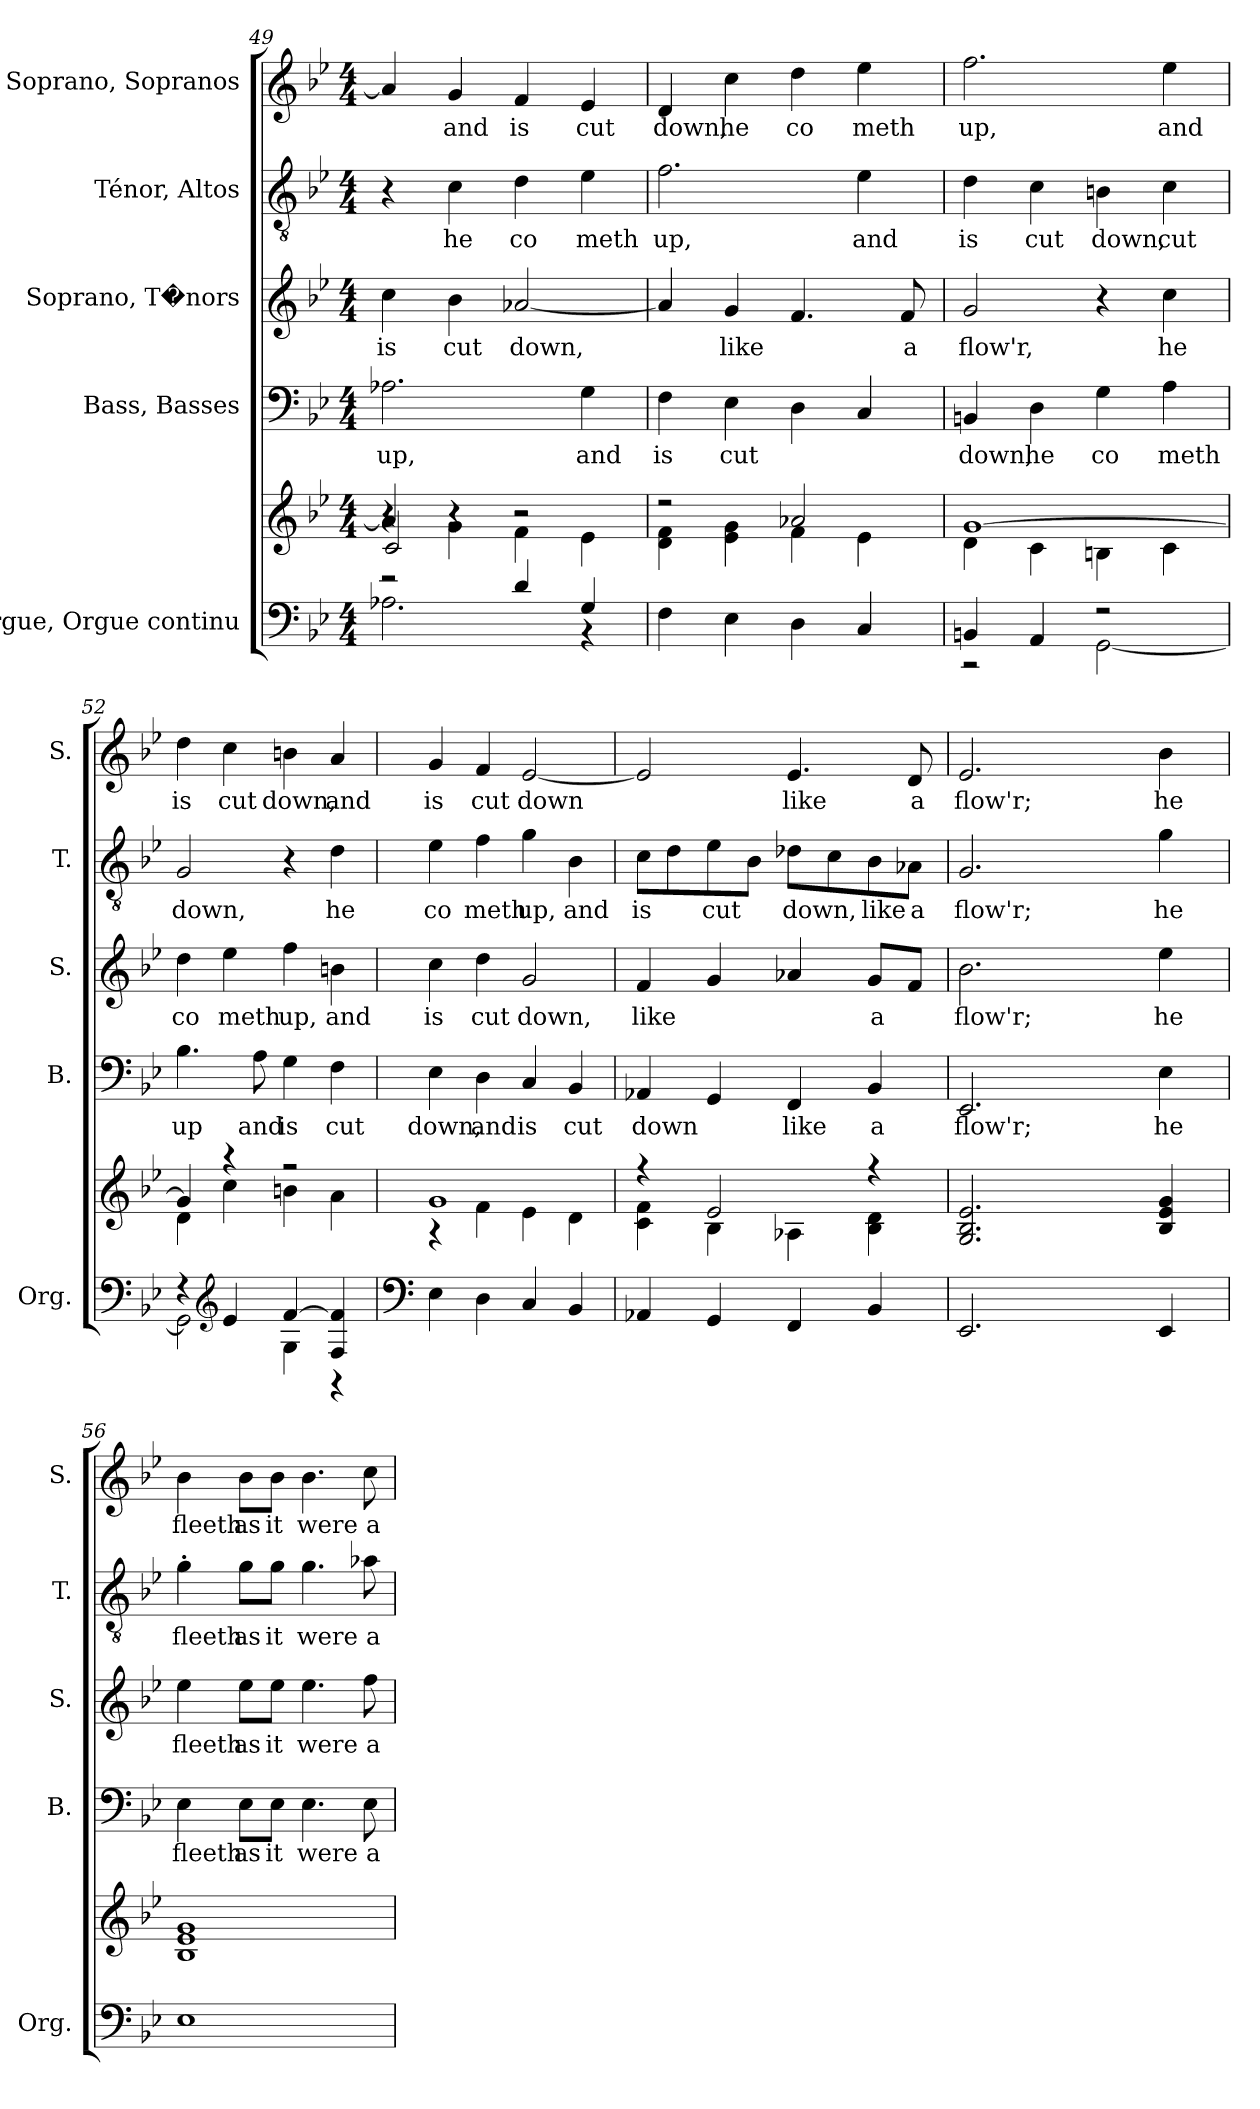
**kern	**kern	**kern	**text	**kern	**text	**kern	**text	**kern	**text
*part5	*part5	*part4	*part4	*part3	*part3	*part2	*part2	*part1	*part1
*staff6	*staff5	*staff4	*staff4	*staff3	*staff3	*staff2	*staff2	*staff1	*staff1
*I"Orgue, Orgue continu	*	*I"Bass, Basses	*	*I"Soprano, T�nors	*	*I"Ténor, Altos	*	*I"Soprano, Sopranos	*
*I'Org.	*	*I'B.	*	*I'S.	*	*I'T.	*	*I'S.	*
!!LO:PB:g=z
*clefF4	*clefG2	*clefF4	*	*clefG2	*	*clefGv2	*	*clefG2	*
*k[b-e-]	*k[b-e-]	*k[b-e-]	*	*k[b-e-]	*	*k[b-e-]	*	*k[b-e-]	*
*M4/4	*M4/4	*M4/4	*	*M4/4	*	*M4/4	*	*M4/4	*
=49	=49	=49	=49	=49	=49	=49	=49	=49	=49
*^	*^	*	*	*	*	*	*	*	*
*	*	*	*^	*	*	*	*	*	*	*	*
!	!	!	!	!	!	!LO:LY:b	!	!LO:LY:b	!	!	!	!
2r	2.A-X\	4a-/]	4r	2c/	2.A-X\	up,	4cc\	is	4r	.	4a-/]	.
!	!	!	!	!	!	!	!	!LO:LY:b	!	!LO:LY:b	!	!LO:LY:b
.	.	4r	4g\	.	.	.	4b-\	cut	4c\	he	4g/	and
!	!	!	!	!	!	!	!	!LO:LY:b	!	!LO:LY:b	!	!LO:LY:b
4d/	.	2r	4f\	2r	.	.	[2a-X/	down,	4d\	co	4f/	is
!	!	!	!	!	!	!LO:LY:b	!	!	!	!LO:LY:b	!	!LO:LY:b
4G/	4r	.	4e-\	.	4G\	and	.	.	4e-\	meth	4e-/	cut
*	*	*	*v	*v	*	*	*	*	*	*	*	*
=50	=50	=50	=50	=50	=50	=50	=50	=50	=50	=50	=50
!	!	!	!	!	!LO:LY:b	!	!	!	!LO:LY:b	!	!LO:LY:b
*v	*v	*	*	*	*	*	*	*	*	*	*
4F\	2r	4d\ 4f\	4F\	is	4a-/]	.	2.f\	up,	4d/	down,
!	!	!	!	!LO:LY:b	!	!LO:LY:b	!	!	!	!LO:LY:b
4E-\	.	4e-\ 4g\	4E-\	cut	4g/	like	.	.	4cc\	he
!	!	!	!	!	!	!	!	!	!	!LO:LY:b
4D\	2a-X/	4f\	4D\	.	4.f/	.	.	.	4dd\	co
!	!	!	!	!	!	!	!	!LO:LY:b	!	!LO:LY:b
4C/	.	4e-\	4C/	.	.	.	4e-\	and	4ee-\	meth
!	!	!	!	!	!	!LO:LY:b	!	!	!	!
.	.	.	.	.	8f/	a	.	.	.	.
=51	=51	=51	=51	=51	=51	=51	=51	=51	=51	=51
*^	*	*	*	*	*	*	*	*	*	*
!	!	!	!	!	!LO:LY:b	!	!LO:LY:b	!	!LO:LY:b	!	!LO:LY:b
4BBn/	2r	[1g	4d\	4BBn/	down,	2g/	flow'r,	4d\	is	2.ff\	up,
!	!	!	!	!	!LO:LY:b	!	!	!	!LO:LY:b	!	!
4AA/	.	.	4c\	4D\	he	.	.	4c\	cut	.	.
!	!	!	!	!	!LO:LY:b	!	!	!	!LO:LY:b	!	!
2r	[2GG\	.	4Bn\	4G\	co	4r	.	4Bn\	down,	.	.
!	!	!	!	!	!LO:LY:b	!	!LO:LY:b	!	!LO:LY:b	!	!LO:LY:b
.	.	.	4c\	4A\	meth	4cc\	he	4c\	cut	4ee-\	and
=52	=52	=52	=52	=52	=52	=52	=52	=52	=52	=52	=52
!	!	!	!	!	!LO:LY:b	!	!LO:LY:b	!	!LO:LY:b	!	!LO:LY:b
4r	2GG\]	4g/]	4d\	4.B-\	up	4dd\	co	2G/	down,	4dd\	is
*clefG2	*	*	*	*	*	*	*	*	*	*	*
!	!	!	!	!	!	!	!LO:LY:b	!	!	!	!LO:LY:b
4e-/	.	4r	4cc\	.	.	4ee-\	meth	.	.	4cc\	cut
!	!	!	!	!	!LO:LY:b	!	!	!	!	!	!
.	.	.	.	8A\	and	.	.	.	.	.	.
!	!	!	!	!	!LO:LY:b	!	!LO:LY:b	!	!	!	!LO:LY:b
[4f/	4G\	2r	4bn\	4G\	is	4ff\	up,	4r	.	4bn\	down,
!	!	!	!	!	!LO:LY:b	!	!LO:LY:b	!	!LO:LY:b	!	!LO:LY:b
4F/ 4f/]	4r	.	4a\	4F\	cut	4bn\	and	4d\	he	4a/	and
*v	*v	*	*	*	*	*	*	*	*	*	*
!!LO:PB:g=z
=53	=53	=53	=53	=53	=53	=53	=53	=53	=53	=53
*clefF4	*	*	*	*	*	*	*	*	*	*
*^	*	*	*	*	*	*	*	*	*	*
!	!	!	!	!	!LO:LY:b	!	!LO:LY:b	!	!LO:LY:b	!	!LO:LY:b
*v	*v	*	*	*	*	*	*	*	*	*	*
4E-\	1g	4r	4E-\	down,	4cc\	is	4e-\	co	4g/	is
!	!	!	!	!LO:LY:b	!	!LO:LY:b	!	!LO:LY:b	!	!LO:LY:b
4D\	.	4f\	4D\	and	4dd\	cut	4f\	meth	4f/	cut
!	!	!	!	!LO:LY:b	!	!LO:LY:b	!	!LO:LY:b	!	!LO:LY:b
4C/	.	4e-\	4C/	is	2g/	down,	4g\	up,	[2e-/	down
!	!	!	!	!LO:LY:b	!	!	!	!LO:LY:b	!	!
4BB-/	.	4d\	4BB-/	cut	.	.	4B-\	and	.	.
=54	=54	=54	=54	=54	=54	=54	=54	=54	=54	=54
!	!	!	!	!LO:LY:b	!	!LO:LY:b	!	!LO:LY:b	!	!
*	*	*	*	*	*	*	*	*	*^	*
*	*	*	*	*	*	*	*	*	*	*^	*
*	*	*	*	*	*	*	*	*	*	*	*^	*
*	*	*	*	*	*	*	*	*	*	*	*	*^	*
*	*	*	*	*	*	*	*	*	*	*	*	*	*^	*
*	*	*	*	*	*	*	*	*	*	*	*	*	*	*^	*
*	*	*	*	*	*	*	*	*	*	*	*	*	*	*	*^	*
*	*	*	*	*	*	*	*	*	*	*	*	*	*	*	*	*^	*
*	*	*	*	*	*	*	*	*	*	*	*	*	*	*	*	*	*^	*
4AA-X/	4r	4c\ 4f\	4AA-X/	down	4f/	like	8c\L	is	2e-/]	8ryy	8.ryy	4ryy	4ryy	4.ryy	4..ryy	2ryy	2ryy	2.ryy	.
*	*	*	*	*	*	*	*	*	*MM69	*	*	*	*	*	*	*	*	*	*
.	.	.	.	.	.	.	8d\	.	.	2..ryy	.	.	.	.	.	.	.	.	.
*	*	*	*	*	*	*	*	*	*MM68	*	*	*	*	*	*	*	*	*	*
.	.	.	.	.	.	.	.	.	.	.	2ryy	.	.	.	.	.	.	.	.
*	*	*	*	*	*	*	*	*	*MM67	*	*	*	*	*	*	*	*	*	*
!	!	!	!	!	!	!	!	!LO:LY:b	!	!	!	!	!	!	!	!	!	!	!
4GG/	2e-/	4B-\	4GG/	.	4g/	.	8e-\	cut	.	.	.	2.ryy	16ryy	.	.	.	.	.	.
*	*	*	*	*	*	*	*	*	*MM66	*	*	*	*	*	*	*	*	*	*
.	.	.	.	.	.	.	.	.	.	.	.	.	2ryy	.	.	.	.	.	.
*	*	*	*	*	*	*	*	*	*MM65	*	*	*	*	*	*	*	*	*	*
.	.	.	.	.	.	.	8B-\J	.	.	.	.	.	.	2ryy	.	.	.	.	.
*	*	*	*	*	*	*	*	*	*MM64	*	*	*	*	*	*	*	*	*	*
.	.	.	.	.	.	.	.	.	.	.	.	.	.	.	2ryy	.	.	.	.
!	!	!	!	!LO:LY:b	!	!	!	!LO:LY:b	!	!	!	!	!	!	!	!	!	!	!LO:LY:b
4FF/	.	4A-X\	4FF/	like	4a-X/	.	8d-X\L	down,	4.e-/	.	.	.	.	.	.	16ryy	8ryy	.	like
*	*	*	*	*	*	*	*	*	*MM63	*	*	*	*	*	*	*	*	*	*
.	.	.	.	.	.	.	.	.	.	.	.	.	.	.	.	4..ryy	.	.	.
*	*	*	*	*	*	*	*	*	*MM62	*	*	*	*	*	*	*	*	*	*
.	.	.	.	.	.	.	8c\	.	.	.	.	.	.	.	.	.	4.ryy	.	.
*	*	*	*	*	*	*	*	*	*MM61	*	*	*	*	*	*	*	*	*	*
.	.	.	.	.	.	.	.	.	.	.	4ryy	.	.	.	.	.	.	.	.
*	*	*	*	*	*	*	*	*	*MM60	*	*	*	*	*	*	*	*	*	*
!	!	!	!	!LO:LY:b	!	!LO:LY:b	!	!LO:LY:b	!	!	!	!	!	!	!	!	!	!	!
4BB-/	4r	4B-\ 4d\	4BB-/	a	8g/L	a	8B-\	like	.	.	.	.	.	.	.	.	.	4ryy	.
.	.	.	.	.	.	.	.	.	.	.	.	.	8.ryy	.	.	.	.	.	.
*	*	*	*	*	*	*	*	*	*MM59	*	*	*	*	*	*	*	*	*	*
!	!	!	!	!	!	!	!	!LO:LY:b	!	!	!	!	!	!	!	!	!	!	!LO:LY:b
.	.	.	.	.	8f/J	.	8A-X\J	a	8d/	.	.	.	.	8ryy	.	.	.	.	a
*	*	*	*	*	*	*	*	*	*MM58	*	*	*	*	*	*	*	*	*	*
.	.	.	.	.	.	.	.	.	.	.	16ryy	.	.	.	16ryy	.	.	.	.
=55	=55	=55	=55	=55	=55	=55	=55	=55	=55	=55	=55	=55	=55	=55	=55	=55	=55	=55	=55
!	!	!	!	!LO:LY:b	!	!LO:LY:b	!	!LO:LY:b	!	!	!	!	!	!	!	!	!	!	!LO:LY:b
*	*v	*v	*	*	*	*	*	*	*	*	*	*	*	*	*v	*v	*v	*v	*
2.EE-/	2.G/ 2.B-/ 2.e-/	2.EE-/	flow'r;	2.b-\	flow'r;	2.G/	flow'r;	2.e-/	16ryy	8.ryy	4ryy	4ryy	4..ryy	2ryy	flow'r;
*	*	*	*	*	*	*	*	*MM56	*	*	*	*	*	*	*
.	.	.	.	.	.	.	.	.	2...ryy	.	.	.	.	.	.
*	*	*	*	*	*	*	*	*MM55	*	*	*	*	*	*	*
.	.	.	.	.	.	.	.	.	.	2ryy	.	.	.	.	.
*	*	*	*	*	*	*	*	*MM54	*	*	*	*	*	*	*
.	.	.	.	.	.	.	.	.	.	.	2.ryy	16ryy	.	.	.
*	*	*	*	*	*	*	*	*MM53	*	*	*	*	*	*	*
.	.	.	.	.	.	.	.	.	.	.	.	2ryy	.	.	.
*	*	*	*	*	*	*	*	*MM51	*	*	*	*	*	*	*
.	.	.	.	.	.	.	.	.	.	.	.	.	2ryy	.	.
*	*	*	*	*	*	*	*	*MM70	*	*	*	*	*	*	*
.	.	.	.	.	.	.	.	.	.	.	.	.	.	2ryy	.
.	.	.	.	.	.	.	.	.	.	4ryy	.	.	.	.	.
!	!	!	!LO:LY:b	!	!LO:LY:b	!	!LO:LY:b	!	!	!	!	!	!	!	!LO:LY:b
4EE-/	4B-/ 4e-/ 4g/	4E-\	he	4ee-\	he	4g\	he	4b-\	.	.	.	.	.	.	he
.	.	.	.	.	.	.	.	.	.	.	.	8.ryy	.	.	.
.	.	.	.	.	.	.	.	.	.	16ryy	.	.	16ryy	.	.
!!LO:PB:g=z
=56	=56	=56	=56	=56	=56	=56	=56	=56	=56	=56	=56	=56	=56	=56	=56
!	!	!	!LO:LY:b	!	!LO:LY:b	!	!LO:LY:b	!	!	!	!	!	!	!	!LO:LY:b
*	*	*	*	*	*	*	*	*v	*v	*v	*v	*v	*v	*v	*
1E-	1B- 1e- 1g	4E-\	fleeth	4ee-\	fleeth	4g'\	fleeth	4b-\	fleeth
!	!	!	!LO:LY:b	!	!LO:LY:b	!	!LO:LY:b	!	!LO:LY:b
.	.	8E-\L	as	8ee-\L	as	8g\L	as	8b-\L	as
!	!	!	!LO:LY:b	!	!LO:LY:b	!	!LO:LY:b	!	!LO:LY:b
.	.	8E-\J	it	8ee-\J	it	8g\J	it	8b-\J	it
!	!	!	!LO:LY:b	!	!LO:LY:b	!	!LO:LY:b	!	!LO:LY:b
.	.	4.E-\	were	4.ee-\	were	4.g\	were	4.b-\	were
!	!	!	!LO:LY:b	!	!LO:LY:b	!	!LO:LY:b	!	!LO:LY:b
.	.	8E-\	a	8ff\	a	8a-X\	a	8cc\	a
=	=	=	=	=	=	=	=	=	=
*-	*-	*-	*-	*-	*-	*-	*-	*-	*-
